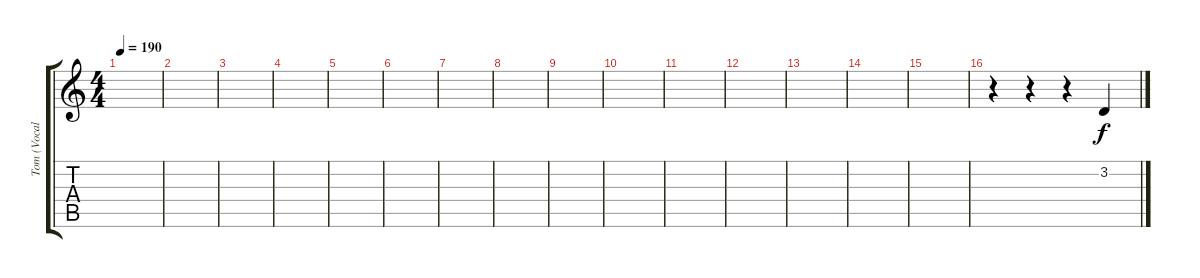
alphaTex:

\track ("Tom (Vocals)" "Tom (Vocal") {instrument altosax}
\staff {score tabs}
\tuning (E4 B3 G3 D3 A2 E2) {hide}
\ts (4 4)
\tempo 190
\clef g2
\ks c
|
|
|
|
|
|
|
|
|
|
|
|
|
|
|
r.4{volume 16} r.4 r.4 3.2.4
